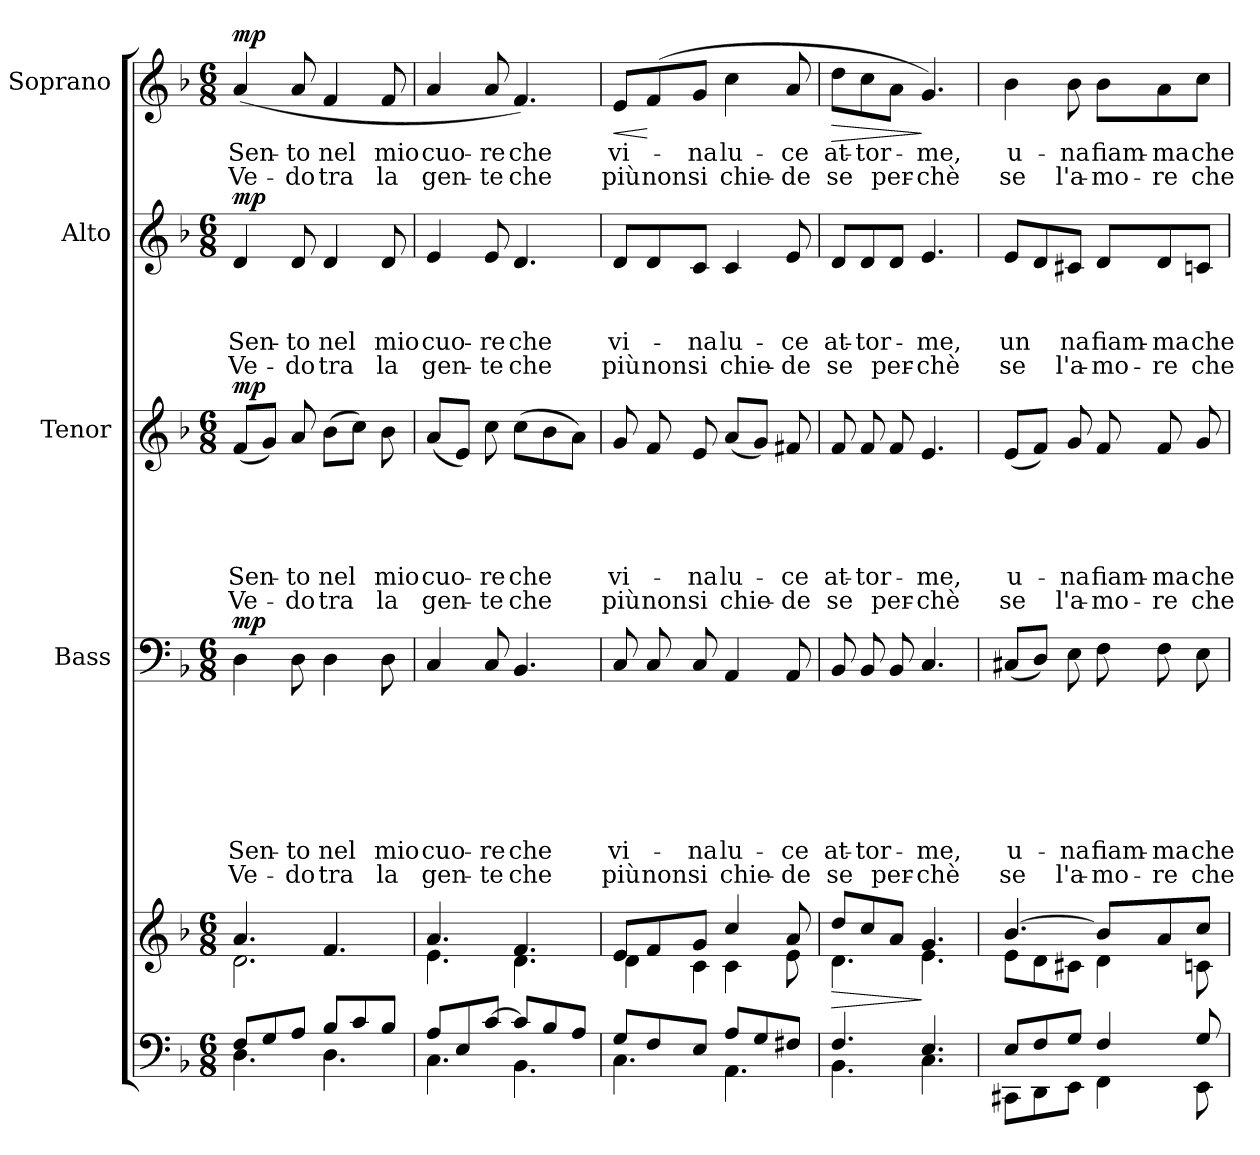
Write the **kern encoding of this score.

**kern	**kern	**dynam	**kern	**text	**text	**text	**text	**text	**text	**text	**text	**dynam	**kern	**text	**text	**text	**text	**text	**text	**dynam	**kern	**text	**text	**text	**text	**dynam	**kern	**text	**text	**dynam
*part6	*part5	*part5	*part4	*part4	*part4	*part4	*part4	*part4	*part4	*part4	*part4	*part4	*part3	*part3	*part3	*part3	*part3	*part3	*part3	*part3	*part2	*part2	*part2	*part2	*part2	*part2	*part1	*part1	*part1	*part1
*staff6	*staff5	*staff5	*staff4	*staff4	*staff4	*staff4	*staff4	*staff4	*staff4	*staff4	*staff4	*staff4	*staff3	*staff3	*staff3	*staff3	*staff3	*staff3	*staff3	*staff3	*staff2	*staff2	*staff2	*staff2	*staff2	*staff2	*staff1	*staff1	*staff1	*staff1
*	*	*	*I"Bass	*	*	*	*	*	*	*	*	*	*I"Tenor	*	*	*	*	*	*	*	*I"Alto	*	*	*	*	*	*I"Soprano	*	*	*
*clefF4	*clefG2	*	*clefF4	*	*	*	*	*	*	*	*	*	*clefG2	*	*	*	*	*	*	*	*clefG2	*	*	*	*	*	*clefG2	*	*	*
*k[b-]	*k[b-]	*	*k[b-]	*	*	*	*	*	*	*	*	*	*k[b-]	*	*	*	*	*	*	*	*k[b-]	*	*	*	*	*	*k[b-]	*	*	*
*F:	*F:	*	*F:	*	*	*	*	*	*	*	*	*	*F:	*	*	*	*	*	*	*	*F:	*	*	*	*	*	*F:	*	*	*
*M6/8	*M6/8	*	*M6/8	*	*	*	*	*	*	*	*	*	*M6/8	*	*	*	*	*	*	*	*M6/8	*	*	*	*	*	*M6/8	*	*	*
=1	=1	=1	=1	=1	=1	=1	=1	=1	=1	=1	=1	=1	=1	=1	=1	=1	=1	=1	=1	=1	=1	=1	=1	=1	=1	=1	=1	=1	=1	=1
*^	*^	*	*	*	*	*	*	*	*	*	*	*	*	*	*	*	*	*	*	*	*	*	*	*	*	*	*	*	*	*
*	*	*	*^	*	*	*	*	*	*	*	*	*	*	*	*	*	*	*	*	*	*	*	*	*	*	*	*	*	*	*	*	*
!	!	!	!	!	!	!	!	!	!	!	!	!	!LO:LY:b	!LO:LY:b	!LO:DY:b	!	!	!	!	!	!LO:LY:b	!LO:LY:b	!LO:DY:b	!	!	!	!LO:LY:b	!LO:LY:b	!LO:DY:b	!	!LO:LY:b	!LO:LY:b	!LO:DY:a
8F/L	4.D\	4.a/	2.d\	2.ryy	.	4D\	.	.	.	.	.	.	Sen-	Ve-	mp	(<8f/L	.	.	.	.	Sen-	Ve-	mp	4d/	.	.	Sen-	Ve-	mp	(>4a/	Sen-	Ve-	mp
8G/	.	.	.	.	.	.	.	.	.	.	.	.	.	.	.	8g/J)	.	.	.	.	.	.	.	.	.	.	.	.	.	.	.	.	.
!	!	!	!	!	!	!	!	!	!	!	!	!	!LO:LY:b	!LO:LY:b	!	!	!	!	!	!	!LO:LY:b	!LO:LY:b	!	!	!	!	!LO:LY:b	!LO:LY:b	!	!	!LO:LY:b	!LO:LY:b	!
8A/J	.	.	.	.	.	8D\	.	.	.	.	.	.	-to	-do	.	8a/	.	.	.	.	-to	-do	.	8d/	.	.	-to	-do	.	8a/	-to	-do	.
!	!	!	!	!	!	!	!	!	!	!	!	!	!LO:LY:b	!LO:LY:b	!	!	!	!	!	!	!LO:LY:b	!LO:LY:b	!	!	!	!	!LO:LY:b	!LO:LY:b	!	!	!LO:LY:b	!LO:LY:b	!
8B-/L	4.D\	4.f/	.	.	.	4D\	.	.	.	.	.	.	nel	tra	.	(>8b-\L	.	.	.	.	nel	tra	.	4d/	.	.	nel	tra	.	4f/	nel	tra	.
8c/	.	.	.	.	.	.	.	.	.	.	.	.	.	.	.	8cc\J)	.	.	.	.	.	.	.	.	.	.	.	.	.	.	.	.	.
!	!	!	!	!	!	!	!	!	!	!	!	!	!LO:LY:b	!LO:LY:b	!	!	!	!	!	!	!LO:LY:b	!LO:LY:b	!	!	!	!	!LO:LY:b	!LO:LY:b	!	!	!LO:LY:b	!LO:LY:b	!
8B-/J	.	.	.	.	.	8D\	.	.	.	.	.	.	mio	la	.	8b-\	.	.	.	.	mio	la	.	8d/	.	.	mio	la	.	8f/	mio	la	.
=2	=2	=2	=2	=2	=2	=2	=2	=2	=2	=2	=2	=2	=2	=2	=2	=2	=2	=2	=2	=2	=2	=2	=2	=2	=2	=2	=2	=2	=2	=2	=2	=2	=2
!	!	!	!	!	!	!	!	!	!	!	!	!	!LO:LY:b	!LO:LY:b	!	!	!	!	!	!	!LO:LY:b	!LO:LY:b	!	!	!	!	!LO:LY:b	!LO:LY:b	!	!	!LO:LY:b	!LO:LY:b	!
8A/L	4.C\	4.a/	4.e\	2.ryy	.	4C/	.	.	.	.	.	.	cuo-	gen-	.	(<8a/L	.	.	.	.	cuo-	gen-	.	4e/	.	.	cuo-	gen-	.	4a/	cuo-	gen-	.
8E/	.	.	.	.	.	.	.	.	.	.	.	.	.	.	.	8e/J)	.	.	.	.	.	.	.	.	.	.	.	.	.	.	.	.	.
!	!	!	!	!	!	!	!	!	!	!	!	!	!LO:LY:b	!LO:LY:b	!	!	!	!	!	!	!LO:LY:b	!LO:LY:b	!	!	!	!	!LO:LY:b	!LO:LY:b	!	!	!LO:LY:b	!LO:LY:b	!
[<8c/J	.	.	.	.	.	8C/	.	.	.	.	.	.	-re	-te	.	8cc\	.	.	.	.	-re	-te	.	8e/	.	.	-re	-te	.	8a/	-re	-te	.
!	!	!	!	!	!	!	!	!	!	!	!	!	!LO:LY:b	!LO:LY:b	!	!	!	!	!	!	!LO:LY:b	!LO:LY:b	!	!	!	!	!LO:LY:b	!LO:LY:b	!	!	!LO:LY:b	!LO:LY:b	!
8c/L]	4.BB-\	4.f/	4.d\	.	.	4.BB-/	.	.	.	.	.	.	che	che	.	(>8cc\L	.	.	.	.	che	che	.	4.d/	.	.	che	che	.	4.f/)	che	che	.
8B-/	.	.	.	.	.	.	.	.	.	.	.	.	.	.	.	8b-\	.	.	.	.	.	.	.	.	.	.	.	.	.	.	.	.	.
8A/J	.	.	.	.	.	.	.	.	.	.	.	.	.	.	.	8a\J)	.	.	.	.	.	.	.	.	.	.	.	.	.	.	.	.	.
=3	=3	=3	=3	=3	=3	=3	=3	=3	=3	=3	=3	=3	=3	=3	=3	=3	=3	=3	=3	=3	=3	=3	=3	=3	=3	=3	=3	=3	=3	=3	=3	=3	=3
!	!	!	!	!	!	!	!	!	!	!	!	!	!LO:LY:b	!LO:LY:b	!	!	!	!	!	!	!LO:LY:b	!LO:LY:b	!	!	!	!	!LO:LY:b	!LO:LY:b	!	!	!LO:LY:b	!LO:LY:b	!LO:HP:b
8G/L	4.C\	8e/L	4d\	4.ryy	.	8C/	.	.	.	.	.	.	vi-	più	.	8g/	.	.	.	.	vi-	più	.	8d/L	.	.	vi-	più	.	8e/L	vi-	più	<
!	!	!	!	!	!	!	!	!	!	!	!	!	!	!LO:LY:b	!	!	!	!	!	!	!	!LO:LY:b	!	!	!	!	!	!LO:LY:b	!	!	!	!LO:LY:b	!
8F/	.	8f/	.	.	.	8C/	.	.	.	.	.	.	.	non	.	8f/	.	.	.	.	.	non	.	8d/	.	.	.	non	.	(>8f/	.	non	[
!	!	!	!	!	!	!	!	!	!	!	!	!	!LO:LY:b	!LO:LY:b	!	!	!	!	!	!	!LO:LY:b	!LO:LY:b	!	!	!	!	!LO:LY:b	!LO:LY:b	!	!	!LO:LY:b	!LO:LY:b	!
8E/J	.	8g/J	4c\	.	.	8C/	.	.	.	.	.	.	-na	si	.	8e/	.	.	.	.	-na	si	.	8c/J	.	.	-na	si	.	8g/J	-na	si	.
!	!	!	!	!	!	!	!	!	!	!	!	!	!LO:LY:b	!LO:LY:b	!	!	!	!	!	!	!LO:LY:b	!LO:LY:b	!	!	!	!	!LO:LY:b	!LO:LY:b	!	!	!LO:LY:b	!LO:LY:b	!
8A/L	4.AA\	4cc/	.	4c\	.	4AA/	.	.	.	.	.	.	lu-	chie-	.	(<8a/L	.	.	.	.	lu-	chie-	.	4c/	.	.	lu-	chie-	.	4cc\	lu-	chie-	.
8G/	.	.	8ryy	.	.	.	.	.	.	.	.	.	.	.	.	8g/J)	.	.	.	.	.	.	.	.	.	.	.	.	.	.	.	.	.
!	!	!	!	!	!	!	!	!	!	!	!	!	!LO:LY:b	!LO:LY:b	!	!	!	!	!	!	!LO:LY:b	!LO:LY:b	!	!	!	!	!LO:LY:b	!LO:LY:b	!	!	!LO:LY:b	!LO:LY:b	!
8F#X/J	.	8a/	8e\	8ryy	.	8AA/	.	.	.	.	.	.	-ce	-de	.	8f#X/	.	.	.	.	-ce	-de	.	8e/	.	.	-ce	-de	.	8a/	-ce	-de	.
=4	=4	=4	=4	=4	=4	=4	=4	=4	=4	=4	=4	=4	=4	=4	=4	=4	=4	=4	=4	=4	=4	=4	=4	=4	=4	=4	=4	=4	=4	=4	=4	=4	=4
!	!	!	!	!	!LO:HP:b	!	!	!	!	!	!	!	!LO:LY:b	!LO:LY:b	!	!	!	!	!	!	!LO:LY:b	!LO:LY:b	!	!	!	!	!LO:LY:b	!LO:LY:b	!	!	!LO:LY:b	!LO:LY:b	!LO:HP:b
4.F/	4.BB-\	8dd/L	4.d\	2.ryy	>	8BB-/	.	.	.	.	.	.	at-	se	.	8f/	.	.	.	.	at-	se	.	8d/L	.	.	at-	se	.	8dd\L	at-	se	>
!	!	!	!	!	!	!	!	!	!	!	!	!	!LO:LY:b	!	!	!	!	!	!	!	!LO:LY:b	!	!	!	!	!	!LO:LY:b	!	!	!	!LO:LY:b	!	!
.	.	8cc/	.	.	.	8BB-/	.	.	.	.	.	.	-tor-	.	.	8f/	.	.	.	.	-tor-	.	.	8d/	.	.	-tor-	.	.	8cc\	-tor-	.	.
!	!	!	!	!	!	!	!	!	!	!	!	!	!	!LO:LY:b	!	!	!	!	!	!	!	!LO:LY:b	!	!	!	!	!	!LO:LY:b	!	!	!	!LO:LY:b	!
.	.	8a/J	.	.	.	8BB-/	.	.	.	.	.	.	.	per-	.	8f/	.	.	.	.	.	per-	.	8d/J	.	.	.	per-	.	8a\J	.	per-	.
!	!	!	!	!	!	!	!	!	!	!	!	!	!LO:LY:b	!LO:LY:b	!	!	!	!	!	!	!LO:LY:b	!LO:LY:b	!	!	!	!	!LO:LY:b	!LO:LY:b	!	!	!LO:LY:b	!LO:LY:b	!
4.E/	4.C\	4.g/	4.e\	.	]	4.C/	.	.	.	.	.	.	-me,	-chè	.	4.e/	.	.	.	.	-me,	-chè	.	4.e/	.	.	-me,	-chè	.	4.g/)	-me,	-chè	]
=5	=5	=5	=5	=5	=5	=5	=5	=5	=5	=5	=5	=5	=5	=5	=5	=5	=5	=5	=5	=5	=5	=5	=5	=5	=5	=5	=5	=5	=5	=5	=5	=5	=5
!	!	!	!	!	!	!	!	!	!	!	!	!	!LO:LY:b	!LO:LY:b	!	!	!	!	!	!	!LO:LY:b	!LO:LY:b	!	!	!	!	!LO:LY:b	!LO:LY:b	!	!	!LO:LY:b	!LO:LY:b	!
8E/L	8CC#X\L	[<4.b-/	8e\L	2.ryy	.	(<8C#X/L	.	.	.	.	.	.	u-	se	.	(<8e/L	.	.	.	.	u-	se	.	8e/L	.	.	un	se	.	4b-\	u-	se	.
8F/	8DD\	.	8d\	.	.	8D/J)	.	.	.	.	.	.	.	.	.	8f/J)	.	.	.	.	.	.	.	8d/	.	.	.	.	.	.	.	.	.
!	!	!	!	!	!	!	!	!	!	!	!	!	!LO:LY:b	!LO:LY:b	!	!	!	!	!	!	!LO:LY:b	!LO:LY:b	!	!	!	!	!LO:LY:b	!LO:LY:b	!	!	!LO:LY:b	!LO:LY:b	!
8G/J	8EE\J	.	8c#X\J	.	.	8E\	.	.	.	.	.	.	-na	l'a-	.	8g/	.	.	.	.	-na	l'a-	.	8c#X/J	.	.	na	l'a-	.	8b-\	-na	l'a-	.
!	!	!	!	!	!	!	!	!	!	!	!	!	!LO:LY:b	!LO:LY:b	!	!	!	!	!	!	!LO:LY:b	!LO:LY:b	!	!	!	!	!LO:LY:b	!LO:LY:b	!	!	!LO:LY:b	!LO:LY:b	!
4F/	4FF\	8b-/L]	4d\	.	.	8F\	.	.	.	.	.	.	fiam-	-mo-	.	8f/	.	.	.	.	fiam-	-mo-	.	8d/L	.	.	fiam-	-mo-	.	8b-\L	fiam-	-mo-	.
!	!	!	!	!	!	!	!	!	!	!	!	!	!LO:LY:b	!LO:LY:b	!	!	!	!	!	!	!LO:LY:b	!LO:LY:b	!	!	!	!	!LO:LY:b	!LO:LY:b	!	!	!LO:LY:b	!LO:LY:b	!
.	.	8a/	.	.	.	8F\	.	.	.	.	.	.	-ma	-re	.	8f/	.	.	.	.	-ma	-re	.	8d/	.	.	-ma	-re	.	8a\	-ma	-re	.
!	!	!	!	!	!	!	!	!	!	!	!	!	!LO:LY:b	!LO:LY:b	!	!	!	!	!	!	!LO:LY:b	!LO:LY:b	!	!	!	!	!LO:LY:b	!LO:LY:b	!	!	!LO:LY:b	!LO:LY:b	!
8G/	8EE\	8cc/J	8cn\	.	.	8E\	.	.	.	.	.	.	che	che	.	8g/	.	.	.	.	che	che	.	8cn/J	.	.	che	che	.	8cc\J	che	che	.
*v	*v	*	*	*	*	*	*	*	*	*	*	*	*	*	*	*	*	*	*	*	*	*	*	*	*	*	*	*	*	*	*	*	*
*	*v	*v	*v	*	*	*	*	*	*	*	*	*	*	*	*	*	*	*	*	*	*	*	*	*	*	*	*	*	*	*	*	*
=	=	=	=	=	=	=	=	=	=	=	=	=	=	=	=	=	=	=	=	=	=	=	=	=	=	=	=	=	=	=
*-	*-	*-	*-	*-	*-	*-	*-	*-	*-	*-	*-	*-	*-	*-	*-	*-	*-	*-	*-	*-	*-	*-	*-	*-	*-	*-	*-	*-	*-	*-
